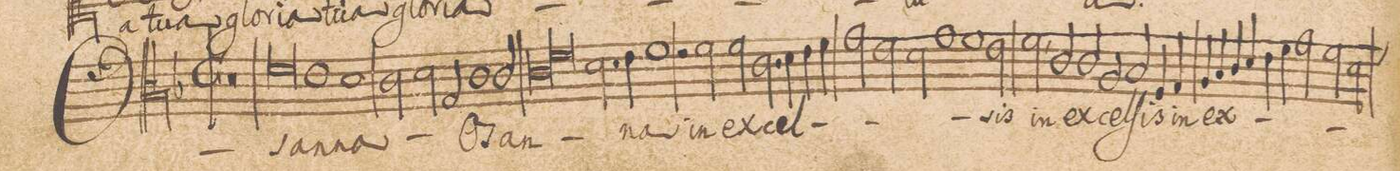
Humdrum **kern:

**kern	**text
*I"ALTVS.	*
*clefC3	*
*k[b-]	*
*met(C|)	*
*M2/1	*
0r	.
=51-	=51-
0f	O-
=52-	=52-
1e	-san-
1d	-na
=53-	=53-
2c\	.
2d\	.
2G/	.
1c	O-
=54-	=54-
2c/	-san-
*lig	*
1c	.
=55-	=55-
1f	.
*Xlig	*
2.d\	.
4e\	.
=56-	=56-
1f	-na
2r	.
2f\	in
=57-	=57-
2f\	ex-
2.c\	-cel-
4d\	.
4e\	.
4f\	.
=58-	=58-
2g\	.
2e\	.
2d\	.
1g\	.
=59-	=59-
1f	.
2e\	.
=60-	=60-
2f,<\	-sis
2c/	in
2c/	ex-
2A/	-cel-
=61-	=61-
2B-/	-ſis
4F/	in
4G/	.
4A/	ex-
4B-/	.
4c/	.
4d/	.
=62-	=62-
4e\	.
4f\	.
2g\	.
2f\	.
2d\	.
*custos:e	*
=63-	=63-
*-	*-
